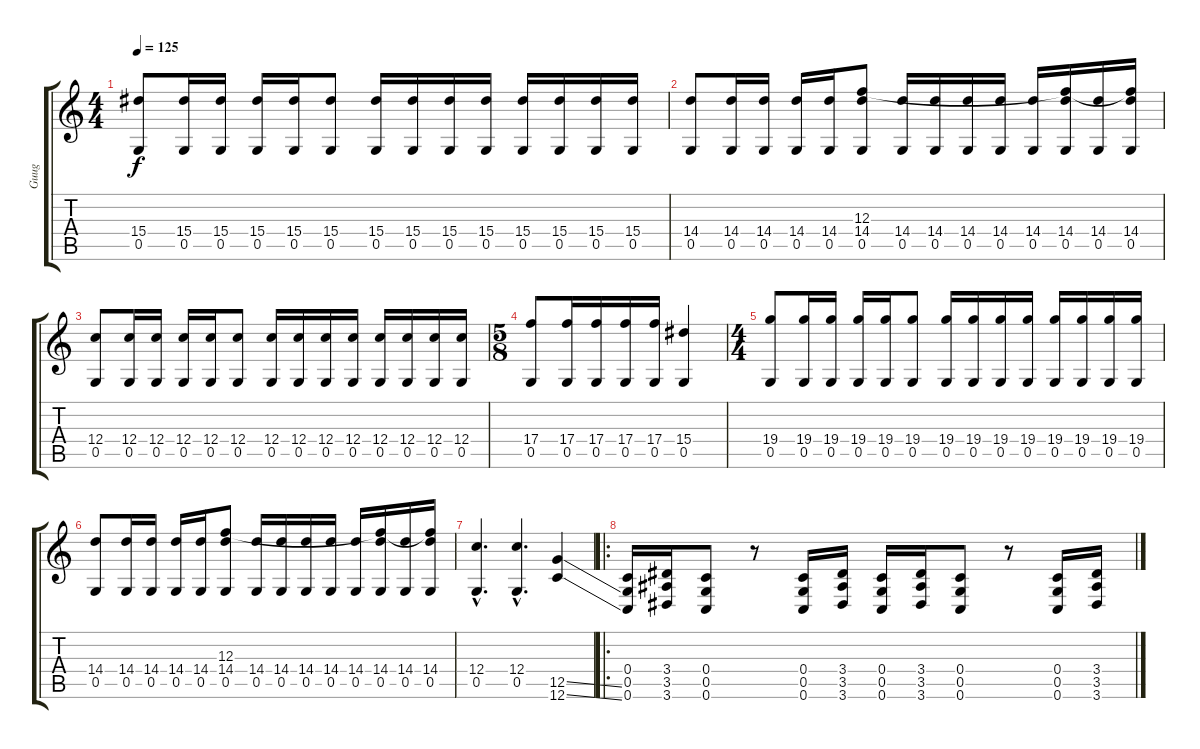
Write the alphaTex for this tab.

\track ("Guug" "Guug") {instrument overdrivenguitar}
\staff {score tabs}
\tuning (D4 A3 F3 C3 G2 C2) {hide}
\ts (4 4)
\tempo 125
\clef g2
\ks c
(15.4 0.5).8{dy f} (15.4 0.5).16 (15.4 0.5).16 (15.4 0.5).16 (15.4 0.5).16 (15.4 0.5).8 (15.4 0.5).16 (15.4 0.5).16 (15.4 0.5).16 (15.4 0.5).16 (15.4 0.5).16 (15.4 0.5).16 (15.4 0.5).16 (15.4 0.5).16 |
(14.4 0.5).8 (14.4 0.5).16 (14.4 0.5).16 (14.4 0.5).16 (14.4 0.5).16 (12.3 14.4 0.5).8 (14.4 0.5).16 (14.4 0.5).16 (14.4 0.5).16 (14.4 0.5).16 (14.4 0.5).16 (12.3{t} 14.4 0.5).16 (14.4 0.5).16 (12.3{t} 14.4 0.5).16 |
(12.4 0.5).8 (12.4 0.5).16 (12.4 0.5).16 (12.4 0.5).16 (12.4 0.5).16 (12.4 0.5).8 (12.4 0.5).16 (12.4 0.5).16 (12.4 0.5).16 (12.4 0.5).16 (12.4 0.5).16 (12.4 0.5).16 (12.4 0.5).16 (12.4 0.5).16 |
\ts (5 8)
(17.4 0.5).8 (17.4 0.5).16 (17.4 0.5).16 (17.4 0.5).16 (17.4 0.5).16 (15.4 0.5).4 |
\ts (4 4)
(19.4 0.5).8 (19.4 0.5).16 (19.4 0.5).16 (19.4 0.5).16 (19.4 0.5).16 (19.4 0.5).8 (19.4 0.5).16 (19.4 0.5).16 (19.4 0.5).16 (19.4 0.5).16 (19.4 0.5).16 (19.4 0.5).16 (19.4 0.5).16 (19.4 0.5).16 |
(14.4 0.5).8 (14.4 0.5).16 (14.4 0.5).16 (14.4 0.5).16 (14.4 0.5).16 (12.3 14.4 0.5).8 (14.4 0.5).16 (14.4 0.5).16 (14.4 0.5).16 (14.4 0.5).16 (14.4 0.5).16 (12.3{t} 14.4 0.5).16 (14.4 0.5).16 (12.3{t} 14.4 0.5).16 |
(12.4{hac} 0.5{hac}).4{d} (12.4{hac} 0.5{hac}).4{d} (12.5{ss} 12.6{ss}).4 |
\ro
(0.4 0.5 0.6).16 (3.4 3.5 3.6).16 (0.4 0.5 0.6).8 r.8 (0.4 0.5 0.6).16 (3.4 3.5 3.6).16 (0.4 0.5 0.6).16 (3.4 3.5 3.6).16 (0.4 0.5 0.6).8 r.8 (0.4 0.5 0.6).16 (3.4 3.5 3.6).16
